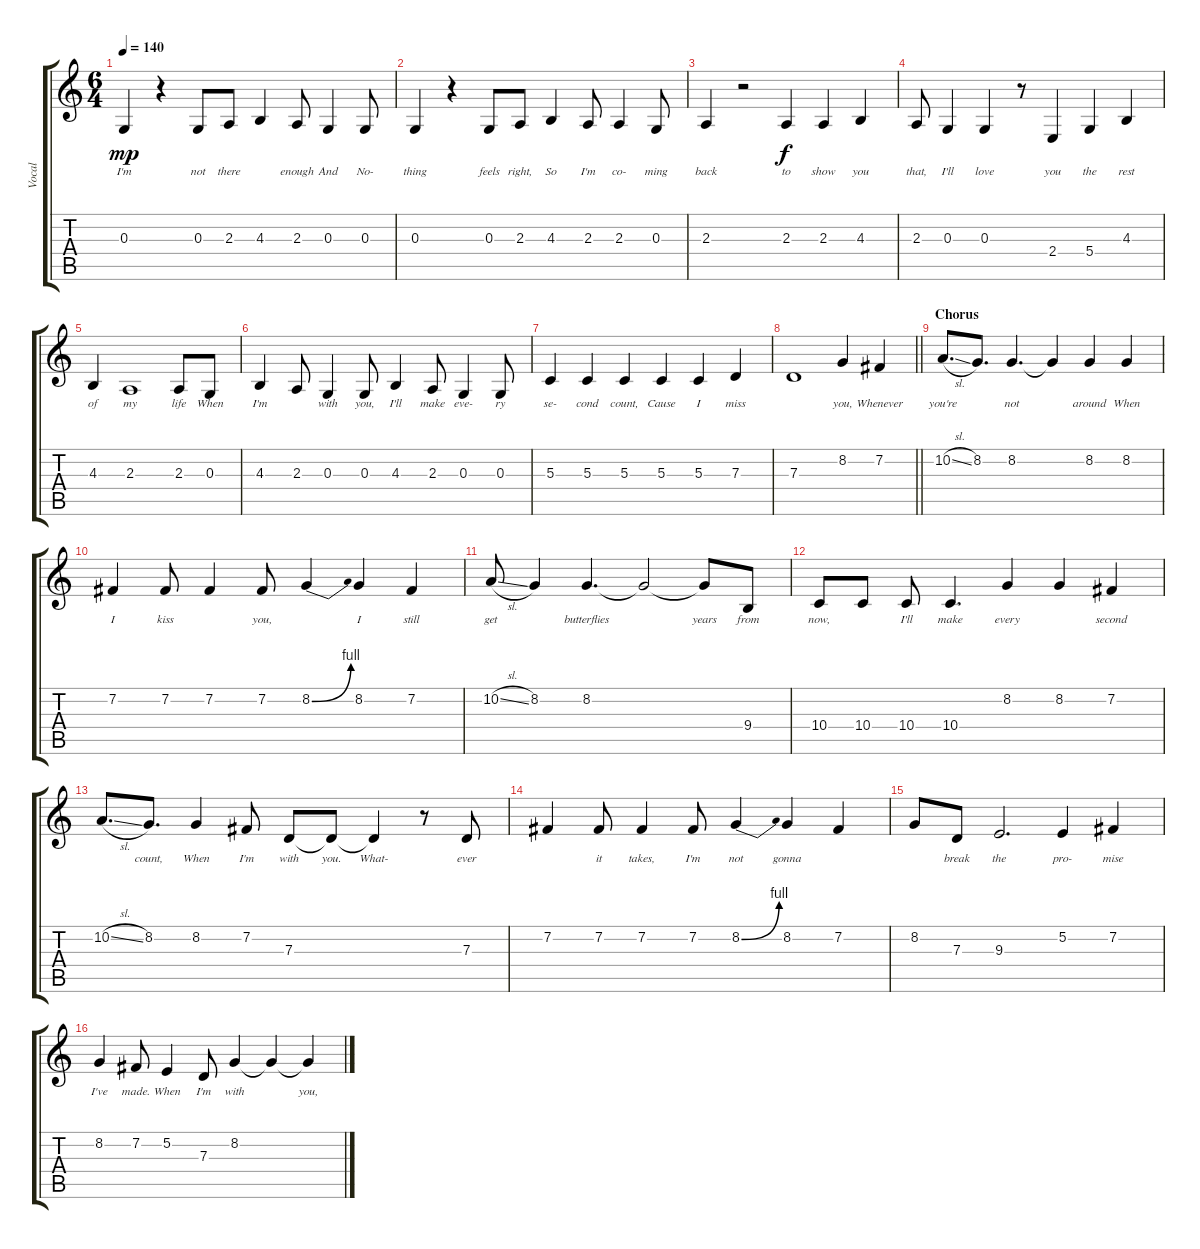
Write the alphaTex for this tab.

\track ("Vocal" "Vocal") {instrument clarinet}
\staff {score tabs}
\tuning (E4 B3 G3 D3 A2 E2) {hide}
\ts (6 4)
\tempo 140
\clef g2
\ks c
0.3.4{lyrics (0 "I'm") lyrics (1 "") lyrics (2 "") lyrics (3 "") lyrics (4 "") dy mp} r.4 0.3.8{lyrics (0 "not") lyrics (1 "") lyrics (2 "") lyrics (3 "") lyrics (4 "")} 2.3.8{lyrics (0 "there") lyrics (1 "") lyrics (2 "") lyrics (3 "") lyrics (4 "")} 4.3.4{lyrics (0 "") lyrics (1 "") lyrics (2 "") lyrics (3 "") lyrics (4 "")} 2.3.8{lyrics (0 "enough") lyrics (1 "") lyrics (2 "") lyrics (3 "") lyrics (4 "")} 0.3.4{lyrics (0 "And") lyrics (1 "") lyrics (2 "") lyrics (3 "") lyrics (4 "")} 0.3.8{lyrics (0 "No-") lyrics (1 "") lyrics (2 "") lyrics (3 "") lyrics (4 "")} |
0.3.4{lyrics (0 "thing") lyrics (1 "") lyrics (2 "") lyrics (3 "") lyrics (4 "")} r.4 0.3.8{lyrics (0 "feels") lyrics (1 "") lyrics (2 "") lyrics (3 "") lyrics (4 "")} 2.3.8{lyrics (0 "right,") lyrics (1 "") lyrics (2 "") lyrics (3 "") lyrics (4 "")} 4.3.4{lyrics (0 "So") lyrics (1 "") lyrics (2 "") lyrics (3 "") lyrics (4 "")} 2.3.8{lyrics (0 "I'm") lyrics (1 "") lyrics (2 "") lyrics (3 "") lyrics (4 "")} 2.3.4{lyrics (0 "co-") lyrics (1 "") lyrics (2 "") lyrics (3 "") lyrics (4 "")} 0.3.8{lyrics (0 "ming") lyrics (1 "") lyrics (2 "") lyrics (3 "") lyrics (4 "")} |
2.3.4{lyrics (0 "back") lyrics (1 "") lyrics (2 "") lyrics (3 "") lyrics (4 "")} r.2 2.3.4{lyrics (0 "to") lyrics (1 "") lyrics (2 "") lyrics (3 "") lyrics (4 "") dy f} 2.3.4{lyrics (0 "show") lyrics (1 "") lyrics (2 "") lyrics (3 "") lyrics (4 "")} 4.3.4{lyrics (0 "you") lyrics (1 "") lyrics (2 "") lyrics (3 "") lyrics (4 "")} |
2.3.8{lyrics (0 "that,") lyrics (1 "") lyrics (2 "") lyrics (3 "") lyrics (4 "")} 0.3.4{lyrics (0 "I'll") lyrics (1 "") lyrics (2 "") lyrics (3 "") lyrics (4 "")} 0.3.4{lyrics (0 "love") lyrics (1 "") lyrics (2 "") lyrics (3 "") lyrics (4 "")} r.8 2.4.4{lyrics (0 "you") lyrics (1 "") lyrics (2 "") lyrics (3 "") lyrics (4 "")} 5.4.4{lyrics (0 "the") lyrics (1 "") lyrics (2 "") lyrics (3 "") lyrics (4 "")} 4.3.4{lyrics (0 "rest") lyrics (1 "") lyrics (2 "") lyrics (3 "") lyrics (4 "")} |
4.3.4{lyrics (0 "of") lyrics (1 "") lyrics (2 "") lyrics (3 "") lyrics (4 "")} 2.3.1{lyrics (0 "my") lyrics (1 "") lyrics (2 "") lyrics (3 "") lyrics (4 "")} 2.3.8{lyrics (0 "life") lyrics (1 "") lyrics (2 "") lyrics (3 "") lyrics (4 "")} 0.3.8{lyrics (0 "When") lyrics (1 "") lyrics (2 "") lyrics (3 "") lyrics (4 "")} |
4.3.4{lyrics (0 "I'm") lyrics (1 "") lyrics (2 "") lyrics (3 "") lyrics (4 "")} 2.3.8{lyrics (0 "") lyrics (1 "") lyrics (2 "") lyrics (3 "") lyrics (4 "")} 0.3.4{lyrics (0 "with") lyrics (1 "") lyrics (2 "") lyrics (3 "") lyrics (4 "")} 0.3.8{lyrics (0 "you,") lyrics (1 "") lyrics (2 "") lyrics (3 "") lyrics (4 "")} 4.3.4{lyrics (0 "I'll") lyrics (1 "") lyrics (2 "") lyrics (3 "") lyrics (4 "")} 2.3.8{lyrics (0 "make") lyrics (1 "") lyrics (2 "") lyrics (3 "") lyrics (4 "")} 0.3.4{lyrics (0 "eve-") lyrics (1 "") lyrics (2 "") lyrics (3 "") lyrics (4 "")} 0.3.8{lyrics (0 "ry") lyrics (1 "") lyrics (2 "") lyrics (3 "") lyrics (4 "")} |
5.3.4{lyrics (0 "se-") lyrics (1 "") lyrics (2 "") lyrics (3 "") lyrics (4 "")} 5.3.4{lyrics (0 "cond") lyrics (1 "") lyrics (2 "") lyrics (3 "") lyrics (4 "")} 5.3.4{lyrics (0 "count,") lyrics (1 "") lyrics (2 "") lyrics (3 "") lyrics (4 "")} 5.3.4{lyrics (0 "Cause") lyrics (1 "") lyrics (2 "") lyrics (3 "") lyrics (4 "")} 5.3.4{lyrics (0 "I") lyrics (1 "") lyrics (2 "") lyrics (3 "") lyrics (4 "")} 7.3.4{lyrics (0 "miss") lyrics (1 "") lyrics (2 "") lyrics (3 "") lyrics (4 "")} |
\barLineRight lightlight
7.3.1{lyrics (0 "") lyrics (1 "") lyrics (2 "") lyrics (3 "") lyrics (4 "")} 8.2.4{lyrics (0 "you,") lyrics (1 "") lyrics (2 "") lyrics (3 "") lyrics (4 "")} 7.2.4{lyrics (0 "Whenever") lyrics (1 "") lyrics (2 "") lyrics (3 "") lyrics (4 "")} |
\section ("" "Chorus")
10.2{sl}.8{d lyrics (0 "you're") lyrics (1 "") lyrics (2 "") lyrics (3 "") lyrics (4 "")} 8.2.8{d lyrics (0 "") lyrics (1 "") lyrics (2 "") lyrics (3 "") lyrics (4 "")} 8.2.4{d lyrics (0 "not") lyrics (1 "") lyrics (2 "") lyrics (3 "") lyrics (4 "")} 8.2{t}.4{lyrics (0 "") lyrics (1 "") lyrics (2 "") lyrics (3 "") lyrics (4 "")} 8.2.4{lyrics (0 "around") lyrics (1 "") lyrics (2 "") lyrics (3 "") lyrics (4 "")} 8.2.4{lyrics (0 "When") lyrics (1 "") lyrics (2 "") lyrics (3 "") lyrics (4 "")} |
7.2.4{lyrics (0 "I") lyrics (1 "") lyrics (2 "") lyrics (3 "") lyrics (4 "")} 7.2.8{lyrics (0 "kiss") lyrics (1 "") lyrics (2 "") lyrics (3 "") lyrics (4 "")} 7.2.4{lyrics (0 "") lyrics (1 "") lyrics (2 "") lyrics (3 "") lyrics (4 "")} 7.2.8{lyrics (0 "you,") lyrics (1 "") lyrics (2 "") lyrics (3 "") lyrics (4 "")} 8.2{be (bend 0 0 60 4)}.4{lyrics (0 "") lyrics (1 "") lyrics (2 "") lyrics (3 "") lyrics (4 "")} 8.2.4{lyrics (0 "I") lyrics (1 "") lyrics (2 "") lyrics (3 "") lyrics (4 "")} 7.2.4{lyrics (0 "still") lyrics (1 "") lyrics (2 "") lyrics (3 "") lyrics (4 "")} |
10.2{sl}.8{lyrics (0 "get") lyrics (1 "") lyrics (2 "") lyrics (3 "") lyrics (4 "")} 8.2.4{lyrics (0 "") lyrics (1 "") lyrics (2 "") lyrics (3 "") lyrics (4 "")} 8.2.4{d lyrics (0 "butterflies") lyrics (1 "") lyrics (2 "") lyrics (3 "") lyrics (4 "")} 8.2{t}.2{lyrics (0 "") lyrics (1 "") lyrics (2 "") lyrics (3 "") lyrics (4 "")} 8.2{t}.8{lyrics (0 "years") lyrics (1 "") lyrics (2 "") lyrics (3 "") lyrics (4 "")} 9.4.8{lyrics (0 "from") lyrics (1 "") lyrics (2 "") lyrics (3 "") lyrics (4 "")} |
10.4.8{lyrics (0 "now,") lyrics (1 "") lyrics (2 "") lyrics (3 "") lyrics (4 "")} 10.4.8{lyrics (0 "") lyrics (1 "") lyrics (2 "") lyrics (3 "") lyrics (4 "")} 10.4.8{lyrics (0 "I'll") lyrics (1 "") lyrics (2 "") lyrics (3 "") lyrics (4 "")} 10.4.4{d lyrics (0 "make") lyrics (1 "") lyrics (2 "") lyrics (3 "") lyrics (4 "")} 8.2.4{lyrics (0 "every") lyrics (1 "") lyrics (2 "") lyrics (3 "") lyrics (4 "")} 8.2.4{lyrics (0 "") lyrics (1 "") lyrics (2 "") lyrics (3 "") lyrics (4 "")} 7.2.4{lyrics (0 "second") lyrics (1 "") lyrics (2 "") lyrics (3 "") lyrics (4 "")} |
10.2{sl}.8{d lyrics (0 "") lyrics (1 "") lyrics (2 "") lyrics (3 "") lyrics (4 "")} 8.2.8{d lyrics (0 "count,") lyrics (1 "") lyrics (2 "") lyrics (3 "") lyrics (4 "")} 8.2.4{lyrics (0 "When") lyrics (1 "") lyrics (2 "") lyrics (3 "") lyrics (4 "")} 7.2.8{lyrics (0 "I'm") lyrics (1 "") lyrics (2 "") lyrics (3 "") lyrics (4 "")} 7.3.8{lyrics (0 "with") lyrics (1 "") lyrics (2 "") lyrics (3 "") lyrics (4 "")} 7.3{t}.8{lyrics (0 "you.") lyrics (1 "") lyrics (2 "") lyrics (3 "") lyrics (4 "")} 7.3{t}.4{lyrics (0 "What-") lyrics (1 "") lyrics (2 "") lyrics (3 "") lyrics (4 "")} r.8 7.3.8{lyrics (0 "ever") lyrics (1 "") lyrics (2 "") lyrics (3 "") lyrics (4 "")} |
7.2.4{lyrics (0 "") lyrics (1 "") lyrics (2 "") lyrics (3 "") lyrics (4 "")} 7.2.8{lyrics (0 "it") lyrics (1 "") lyrics (2 "") lyrics (3 "") lyrics (4 "")} 7.2.4{lyrics (0 "takes,") lyrics (1 "") lyrics (2 "") lyrics (3 "") lyrics (4 "")} 7.2.8{lyrics (0 "I'm") lyrics (1 "") lyrics (2 "") lyrics (3 "") lyrics (4 "")} 8.2{be (bend 0 0 60 4)}.4{lyrics (0 "not") lyrics (1 "") lyrics (2 "") lyrics (3 "") lyrics (4 "")} 8.2.4{lyrics (0 "gonna") lyrics (1 "") lyrics (2 "") lyrics (3 "") lyrics (4 "")} 7.2.4{lyrics (0 "") lyrics (1 "") lyrics (2 "") lyrics (3 "") lyrics (4 "")} |
8.2.8{lyrics (0 "") lyrics (1 "") lyrics (2 "") lyrics (3 "") lyrics (4 "")} 7.3.8{lyrics (0 "break") lyrics (1 "") lyrics (2 "") lyrics (3 "") lyrics (4 "")} 9.3.2{d lyrics (0 "the") lyrics (1 "") lyrics (2 "") lyrics (3 "") lyrics (4 "")} 5.2.4{lyrics (0 "pro-") lyrics (1 "") lyrics (2 "") lyrics (3 "") lyrics (4 "")} 7.2.4{lyrics (0 "mise") lyrics (1 "") lyrics (2 "") lyrics (3 "") lyrics (4 "")} |
8.2.4{lyrics (0 "I've") lyrics (1 "") lyrics (2 "") lyrics (3 "") lyrics (4 "")} 7.2.8{lyrics (0 "made.") lyrics (1 "") lyrics (2 "") lyrics (3 "") lyrics (4 "")} 5.2.4{lyrics (0 "When") lyrics (1 "") lyrics (2 "") lyrics (3 "") lyrics (4 "")} 7.3.8{lyrics (0 "I'm") lyrics (1 "") lyrics (2 "") lyrics (3 "") lyrics (4 "")} 8.2.4{lyrics (0 "with") lyrics (1 "") lyrics (2 "") lyrics (3 "") lyrics (4 "")} 8.2{t}.4{lyrics (0 "") lyrics (1 "") lyrics (2 "") lyrics (3 "") lyrics (4 "")} 8.2{t}.4{lyrics (0 "you,") lyrics (1 "") lyrics (2 "") lyrics (3 "") lyrics (4 "")}
